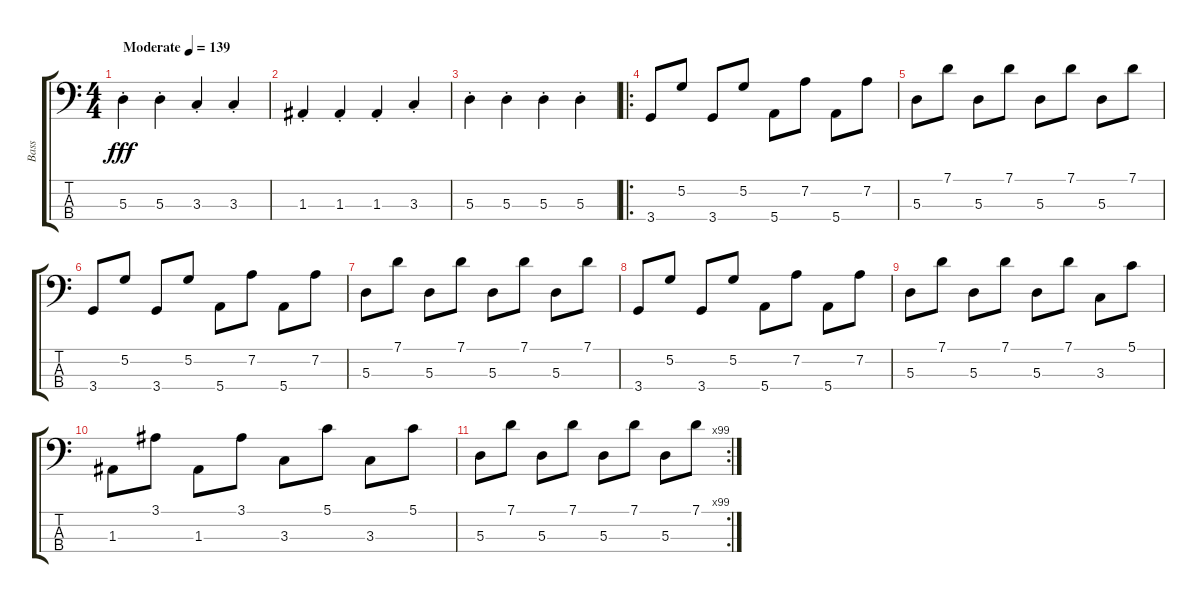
\track ("Bass" "Bass") {instrument electricbassfinger}
\staff {score tabs}
\tuning (G2 D2 A1 E1) {hide}
\ts (4 4)
\tempo (139 "Moderate")
\clef f4
\ks c
5.3{st}.4{dy fff instrument electricbassfinger} 5.3{st}.4 3.3{st}.4 3.3{st}.4 |
1.3{st}.4 1.3{st}.4 1.3{st}.4 3.3{st}.4 |
5.3{st}.4 5.3{st}.4 5.3{st}.4 5.3{st}.4 |
\ro
3.4.8 5.2.8 3.4.8 5.2.8 5.4.8 7.2.8 5.4.8 7.2.8 |
5.3.8 7.1.8 5.3.8 7.1.8 5.3.8 7.1.8 5.3.8 7.1.8 |
3.4.8 5.2.8 3.4.8 5.2.8 5.4.8 7.2.8 5.4.8 7.2.8 |
5.3.8 7.1.8 5.3.8 7.1.8 5.3.8 7.1.8 5.3.8 7.1.8 |
3.4.8 5.2.8 3.4.8 5.2.8 5.4.8 7.2.8 5.4.8 7.2.8 |
5.3.8 7.1.8 5.3.8 7.1.8 5.3.8 7.1.8 3.3.8 5.1.8 |
1.3.8 3.1.8 1.3.8 3.1.8 3.3.8 5.1.8 3.3.8 5.1.8 |
\rc 99
5.3.8 7.1.8 5.3.8 7.1.8 5.3.8 7.1.8 5.3.8 7.1.8
